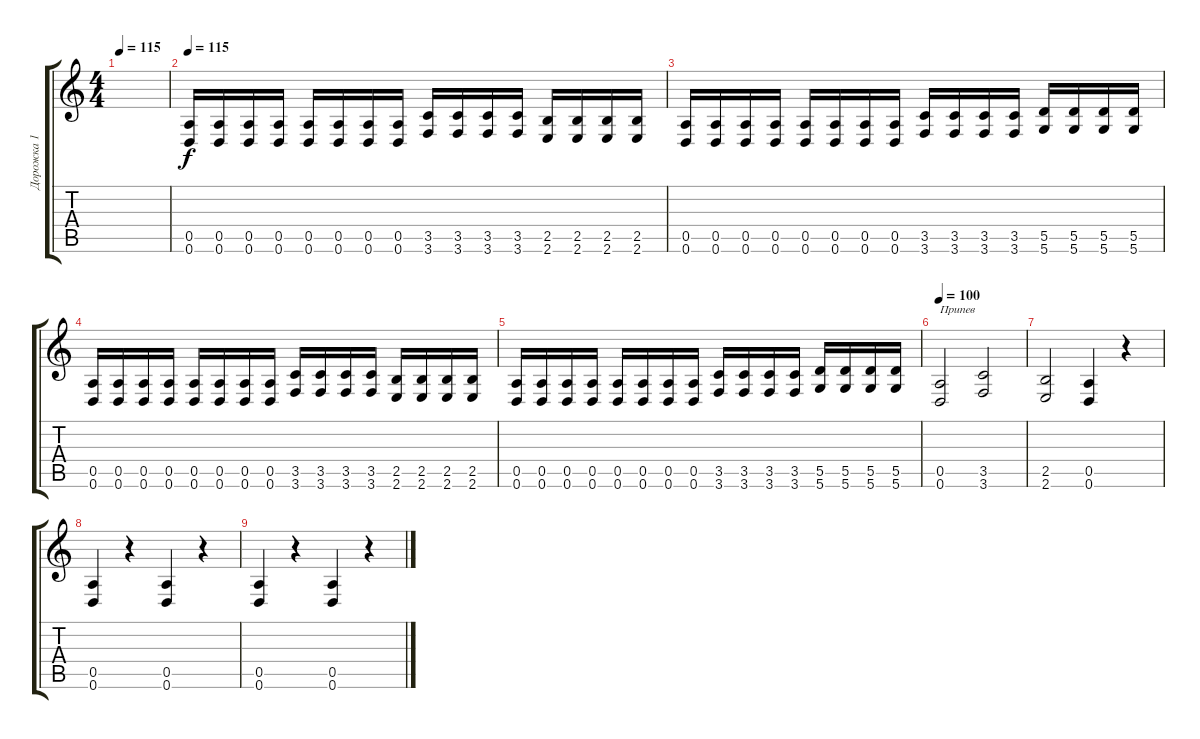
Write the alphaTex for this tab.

\track ("Дорожка 1" "Дорожка 1") {instrument distortionguitar}
\staff {score tabs}
\tuning (E4 B3 G3 D3 A2 D2) {hide}
\ts (4 4)
\tempo 115
\clef g2
\ks c
|
\tempo 115
(0.5 0.6).16 (0.5 0.6).16 (0.5 0.6).16 (0.5 0.6).16 (0.5 0.6).16 (0.5 0.6).16 (0.5 0.6).16 (0.5 0.6).16 (3.5 3.6).16 (3.5 3.6).16 (3.5 3.6).16 (3.5 3.6).16 (2.5 2.6).16 (2.5 2.6).16 (2.5 2.6).16 (2.5 2.6).16 |
(0.5 0.6).16 (0.5 0.6).16 (0.5 0.6).16 (0.5 0.6).16 (0.5 0.6).16 (0.5 0.6).16 (0.5 0.6).16 (0.5 0.6).16 (3.5 3.6).16 (3.5 3.6).16 (3.5 3.6).16 (3.5 3.6).16 (5.5 5.6).16 (5.5 5.6).16 (5.5 5.6).16 (5.5 5.6).16 |
(0.5 0.6).16 (0.5 0.6).16 (0.5 0.6).16 (0.5 0.6).16 (0.5 0.6).16 (0.5 0.6).16 (0.5 0.6).16 (0.5 0.6).16 (3.5 3.6).16 (3.5 3.6).16 (3.5 3.6).16 (3.5 3.6).16 (2.5 2.6).16 (2.5 2.6).16 (2.5 2.6).16 (2.5 2.6).16 |
(0.5 0.6).16 (0.5 0.6).16 (0.5 0.6).16 (0.5 0.6).16 (0.5 0.6).16 (0.5 0.6).16 (0.5 0.6).16 (0.5 0.6).16 (3.5 3.6).16 (3.5 3.6).16 (3.5 3.6).16 (3.5 3.6).16 (5.5 5.6).16 (5.5 5.6).16 (5.5 5.6).16 (5.5 5.6).16 |
\tempo 100
(0.5 0.6).2{txt "Припев"} (3.5 3.6).2 |
(2.5 2.6).2 (0.5 0.6).4 r.4 |
(0.5 0.6).4 r.4 (0.5 0.6).4 r.4 |
(0.5 0.6).4 r.4 (0.5 0.6).4 r.4
